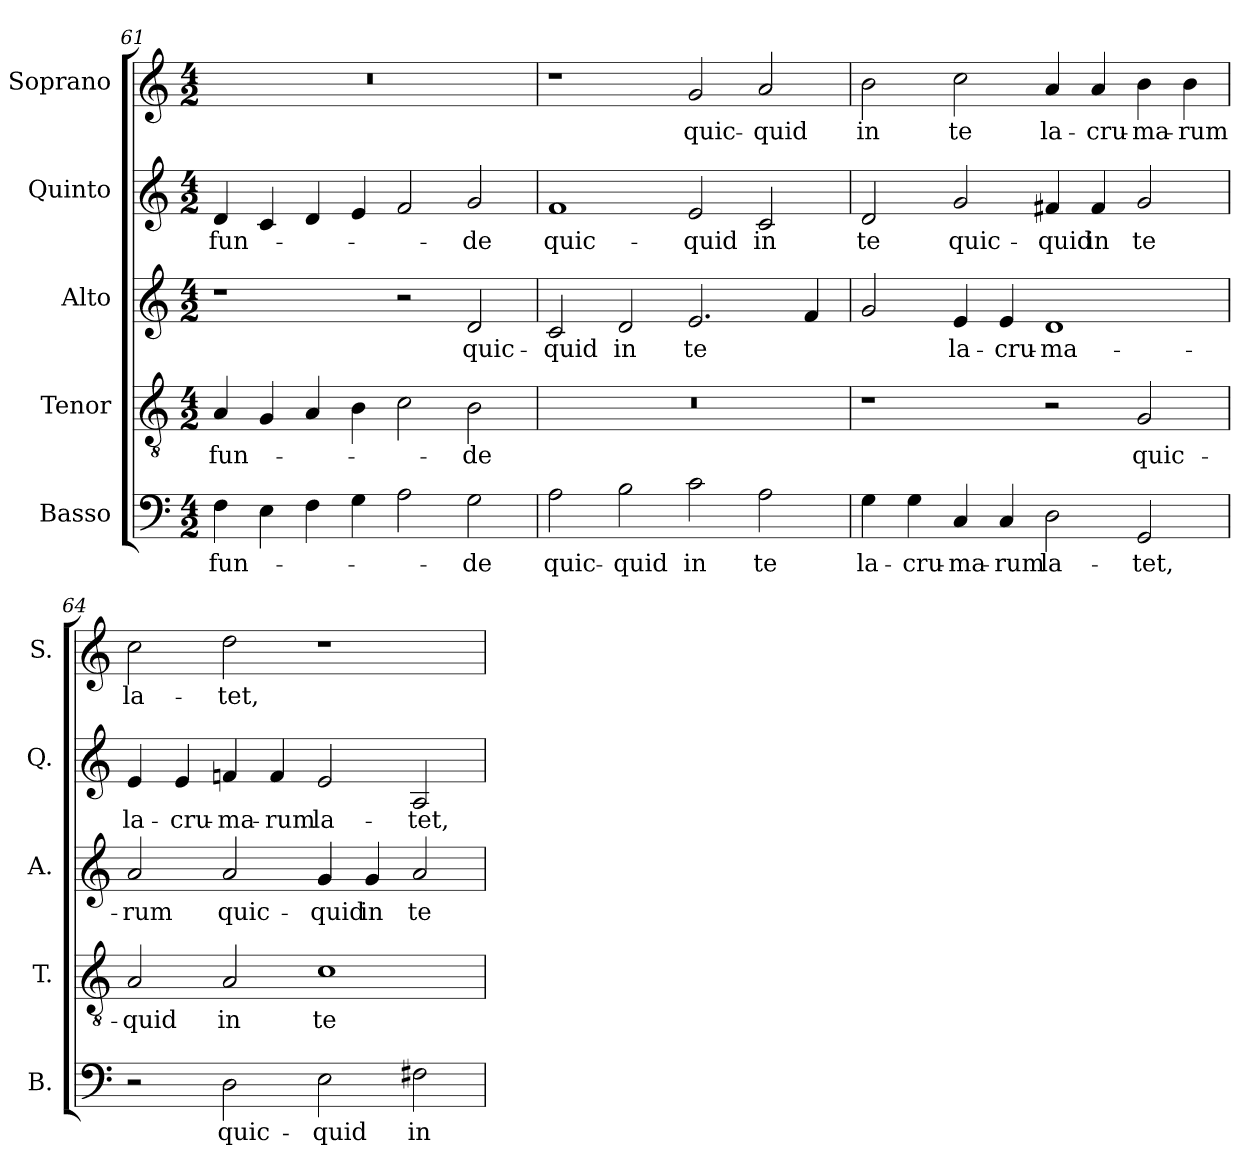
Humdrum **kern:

**kern	**text	**kern	**text	**kern	**text	**kern	**text	**kern	**text
*part5	*part5	*part4	*part4	*part3	*part3	*part2	*part2	*part1	*part1
*staff5	*staff5	*staff4	*staff4	*staff3	*staff3	*staff2	*staff2	*staff1	*staff1
*I"Basso	*	*I"Tenor	*	*I"Alto	*	*I"Quinto	*	*I"Soprano	*
*I'B.	*	*I'T.	*	*I'A.	*	*I'Q.	*	*I'S.	*
*clefF4	*	*clefGv2	*	*clefG2	*	*clefG2	*	*clefG2	*
*	*	*ITrd7c12	*	*	*	*	*	*	*
*k[]	*	*k[]	*	*k[]	*	*k[]	*	*k[]	*
*C:	*	*C:	*	*C:	*	*C:	*	*C:	*
*M4/2	*	*M4/2	*	*M4/2	*	*M4/2	*	*M4/2	*
=61	=61	=61	=61	=61	=61	=61	=61	=61	=61
!	!LO:LY:b:color=#000000	!	!	!	!	!	!	!	!
!	!	!	!LO:LY:b:color=#000000	!	!	!	!	!	!
!	!	!	!	!	!	!	!LO:LY:b:color=#000000	!LO:N:vis=1	!
4Fi\	-fun-	4AAi/	-fun-	1r	.	4di/	-fun-	0r	.
4Ei\	.	4GGi/	.	.	.	4ci/	.	.	.
4Fi\	.	4AAi/	.	.	.	4di/	.	.	.
4Gi\	.	4BBi\	.	.	.	4ei/	.	.	.
2Ai\	.	2Ci\	.	2r	.	2fi/	.	.	.
!	!LO:LY:b:color=#000000	!	!	!	!	!	!	!	!
!	!	!	!LO:LY:b:color=#000000	!	!	!	!	!	!
!	!	!	!	!	!LO:LY:b:color=#000000	!	!	!	!
!	!	!	!	!	!	!	!LO:LY:b:color=#000000	!	!
2Gi\	-de	2BBi\	-de	2di/	quic-	2gi/	-de	.	.
=62	=62	=62	=62	=62	=62	=62	=62	=62	=62
!	!LO:LY:b:color=#000000	!LO:N:vis=1	!	!	!	!	!	!	!
!	!	!	!	!	!LO:LY:b:color=#000000	!	!	!	!
!	!	!	!	!	!	!	!LO:LY:b:color=#000000	!	!
2Ai\	quic-	0r	.	2ci/	-quid	1fi	quic-	1r	.
!	!LO:LY:b:color=#000000	!	!	!	!	!	!	!	!
!	!	!	!	!	!LO:LY:b:color=#000000	!	!	!	!
2Bi\	-quid	.	.	2di/	in	.	.	.	.
!	!LO:LY:b:color=#000000	!	!	!	!	!	!	!	!
!	!	!	!	!	!LO:LY:b:color=#000000	!	!	!	!
!	!	!	!	!	!	!	!LO:LY:b:color=#000000	!	!
!	!	!	!	!	!	!	!	!	!LO:LY:b:color=#000000
2ci\	in	.	.	2.ei/	te	2ei/	-quid	2gi/	quic-
!	!LO:LY:b:color=#000000	!	!	!	!	!	!	!	!
!	!	!	!	!	!	!	!LO:LY:b:color=#000000	!	!
!	!	!	!	!	!	!	!	!	!LO:LY:b:color=#000000
2Ai\	te	.	.	.	.	2ci/	in	2ai/	-quid
.	.	.	.	4fi/	.	.	.	.	.
!!LO:LB:g=z
=63	=63	=63	=63	=63	=63	=63	=63	=63	=63
!	!LO:LY:b:color=#000000	!	!	!	!	!	!	!	!
!	!	!	!	!	!	!	!LO:LY:b:color=#000000	!	!
!	!	!	!	!	!	!	!	!	!LO:LY:b:color=#000000
4Gi\	la-	1r	.	2gi/	.	2di/	te	2bi\	in
!	!LO:LY:b:color=#000000	!	!	!	!	!	!	!	!
4Gi\	-cru-	.	.	.	.	.	.	.	.
!	!LO:LY:b:color=#000000	!	!	!	!	!	!	!	!
!	!	!	!	!	!LO:LY:b:color=#000000	!	!	!	!
!	!	!	!	!	!	!	!LO:LY:b:color=#000000	!	!
!	!	!	!	!	!	!	!	!	!LO:LY:b:color=#000000
4Ci/	-ma-	.	.	4ei/	la-	2gi/	quic-	2cci\	te
!	!LO:LY:b:color=#000000	!	!	!	!	!	!	!	!
!	!	!	!	!	!LO:LY:b:color=#000000	!	!	!	!
4Ci/	-rum	.	.	4ei/	-cru-	.	.	.	.
!	!LO:LY:b:color=#000000	!	!	!	!	!	!	!	!
!	!	!	!	!	!LO:LY:b:color=#000000	!	!	!	!
!	!	!	!	!	!	!	!LO:LY:b:color=#000000	!	!
!	!	!	!	!	!	!	!	!	!LO:LY:b:color=#000000
2Di\	la-	2r	.	1di	-ma-	4f#Xi/	-quid	4ai/	la-
!	!	!	!	!	!	!	!LO:LY:b:color=#000000	!	!
!	!	!	!	!	!	!	!	!	!LO:LY:b:color=#000000
.	.	.	.	.	.	4f#i/	in	4ai/	-cru-
!	!LO:LY:b:color=#000000	!	!	!	!	!	!	!	!
!	!	!	!LO:LY:b:color=#000000	!	!	!	!	!	!
!	!	!	!	!	!	!	!LO:LY:b:color=#000000	!	!
!	!	!	!	!	!	!	!	!	!LO:LY:b:color=#000000
2GGi/	-tet,	2GGi/	quic-	.	.	2gi/	te	4bi\	-ma-
!	!	!	!	!	!	!	!	!	!LO:LY:b:color=#000000
.	.	.	.	.	.	.	.	4bi\	-rum
=64	=64	=64	=64	=64	=64	=64	=64	=64	=64
!	!	!	!LO:LY:b:color=#000000	!	!	!	!	!	!
!	!	!	!	!	!LO:LY:b:color=#000000	!	!	!	!
!	!	!	!	!	!	!	!LO:LY:b:color=#000000	!	!
!	!	!	!	!	!	!	!	!	!LO:LY:b:color=#000000
2r	.	2AAi/	-quid	2ai/	-rum	4ei/	la-	2cci\	la-
!	!	!	!	!	!	!	!LO:LY:b:color=#000000	!	!
.	.	.	.	.	.	4ei/	-cru-	.	.
!	!LO:LY:b:color=#000000	!	!	!	!	!	!	!	!
!	!	!	!LO:LY:b:color=#000000	!	!	!	!	!	!
!	!	!	!	!	!LO:LY:b:color=#000000	!	!	!	!
!	!	!	!	!	!	!	!LO:LY:b:color=#000000	!	!
!	!	!	!	!	!	!	!	!	!LO:LY:b:color=#000000
2Di\	quic-	2AAi/	in	2ai/	quic-	4fni/	-ma-	2ddi\	-tet,
!	!	!	!	!	!	!	!LO:LY:b:color=#000000	!	!
.	.	.	.	.	.	4fi/	-rum	.	.
!	!LO:LY:b:color=#000000	!	!	!	!	!	!	!	!
!	!	!	!LO:LY:b:color=#000000	!	!	!	!	!	!
!	!	!	!	!	!LO:LY:b:color=#000000	!	!	!	!
!	!	!	!	!	!	!	!LO:LY:b:color=#000000	!	!
2Ei\	-quid	1Ci	te	4gi/	-quid	2ei/	la-	1r	.
!	!	!	!	!	!LO:LY:b:color=#000000	!	!	!	!
.	.	.	.	4gi/	in	.	.	.	.
!	!LO:LY:b:color=#000000	!	!	!	!	!	!	!	!
!	!	!	!	!	!LO:LY:b:color=#000000	!	!	!	!
!	!	!	!	!	!	!	!LO:LY:b:color=#000000	!	!
2F#Xi\	in	.	.	2ai/	te	2Ai/	-tet,	.	.
=	=	=	=	=	=	=	=	=	=
*-	*-	*-	*-	*-	*-	*-	*-	*-	*-
